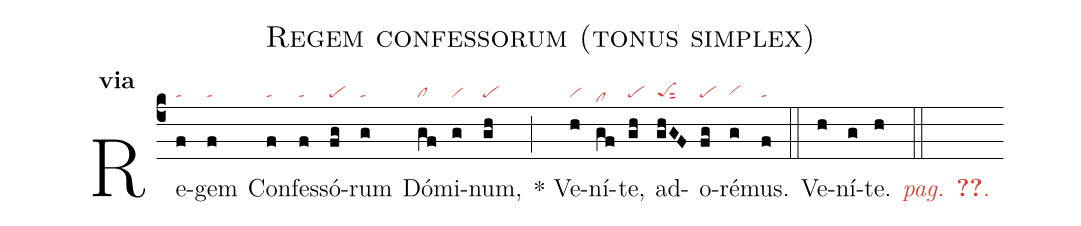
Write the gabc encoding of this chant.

name:Regem confessorum (tonus simplex);
office-part:in;
mode:6a;
nabc-lines:1;
%%
initial-style: 1;
name: Regem Confessorum Dominum;
mode: 6;
office-part: Invitatorium;
annotation: Inv.;
annotation: vi;
nabc-lines:1;
%%
(c4) Re(f|ta)gem(f|ta) Con(f|ta)fes(f|ta)só(fg|pe)rum(g|ta) Dó(gf|cl)mi(g|vi)num,(gh|pe) (;) <sp>*</sp> Ve(h|vi)ní(gf|clhd)te,(gh|pe) ad(ghGF|peSsut2)o(fg|pe)ré(g|vihg)mus.(f|ta) (::)
<nlba>Ve(h)ní(g)t{e}. <c><i>pag. <v>\pageref{M-ORIP6a}</v>.</i></c></nlba>(h ::)
